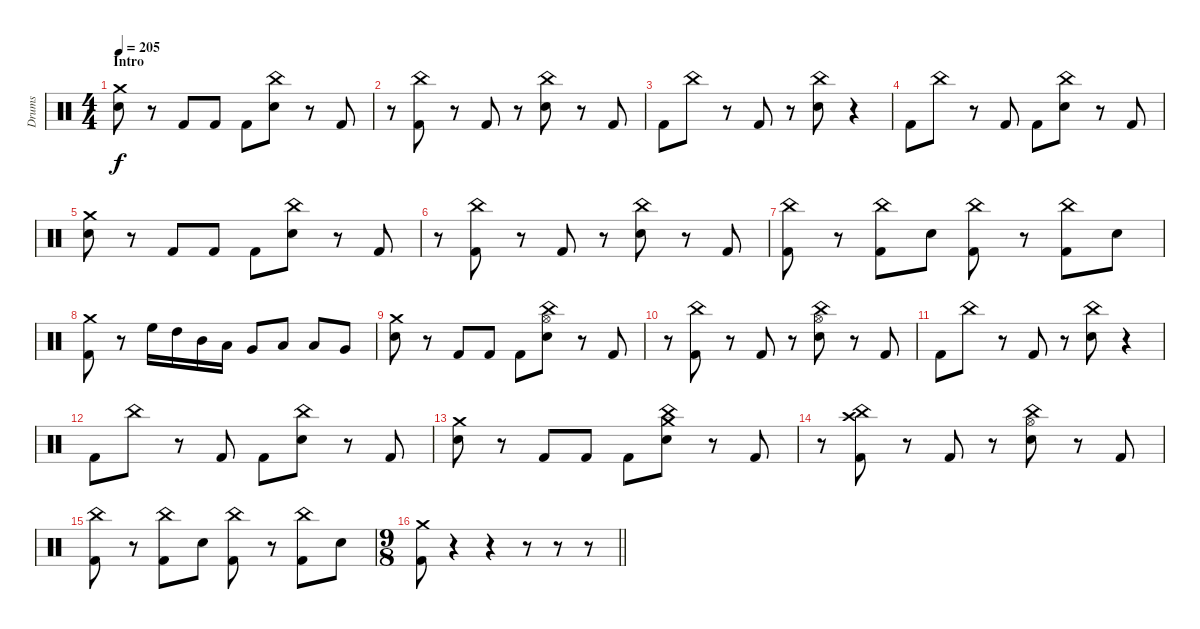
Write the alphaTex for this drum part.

\track ("Drums" "Drums") {instrument percussion}
\staff {score}
\articulation defaults
\ts (4 4)
\section ("" "Intro")
\tempo 205
\clef neutral
\ks c
("Crash medium (hit)" "Electric Snare (hit)").8{dy f} r.8 "Kick (hit) 2".8 "Kick (hit) 2".8 "Kick (hit) 2".8 ("China (hit)" "Electric Snare (hit)").8 r.8 "Kick (hit) 2".8 |
r.8 ("China (hit)" "Kick (hit) 2").8 r.8 "Kick (hit) 2".8 r.8 ("China (hit)" "Electric Snare (hit)").8 r.8 "Kick (hit) 2".8 |
"Kick (hit) 2".8 "China (hit)".8 r.8 "Kick (hit) 2".8 r.8 ("China (hit)" "Electric Snare (hit)").8 r.4 |
"Kick (hit) 2".8 "China (hit)".8 r.8 "Kick (hit) 2".8 "Kick (hit) 2".8 ("China (hit)" "Electric Snare (hit)").8 r.8 "Kick (hit) 2".8 |
("Crash medium (hit)" "Electric Snare (hit)").8 r.8 "Kick (hit) 2".8 "Kick (hit) 2".8 "Kick (hit) 2".8 ("China (hit)" "Electric Snare (hit)").8 r.8 "Kick (hit) 2".8 |
r.8 ("China (hit)" "Kick (hit) 2").8 r.8 "Kick (hit) 2".8 r.8 ("China (hit)" "Electric Snare (hit)").8 r.8 "Kick (hit) 2".8 |
("China (hit)" "Kick (hit) 2").8 r.8 ("China (hit)" "Kick (hit) 2").8 "Electric Snare (hit)".8 ("China (hit)" "Kick (hit) 2").8 r.8 ("China (hit)" "Kick (hit) 2").8 "Electric Snare (hit)".8 |
("Crash medium (hit)" "Kick (hit) 2").8 r.8 "High Floor Tom (hit)".16 "High Tom (hit)".16 "Mid Tom (hit)".16 "Low Tom (hit)".16 "Very Low Tom (hit)".8 "Low Floor Tom (hit)".8 "Low Tom (hit)".8 "Very Low Tom (hit)".8 |
("Crash medium (hit)" "Electric Snare (hit)").8 r.8 "Kick (hit) 2".8 "Kick (hit) 2".8 "Kick (hit) 2".8 ("China (hit)" "Hi-Hat (open)" "Electric Snare (hit)").8 r.8 "Kick (hit) 2".8 |
r.8 ("China (hit)" "Kick (hit) 2").8 r.8 "Kick (hit) 2".8 r.8 ("China (hit)" "Hi-Hat (open)" "Electric Snare (hit)").8 r.8 "Kick (hit) 2".8 |
"Kick (hit) 2".8 "China (hit)".8 r.8 "Kick (hit) 2".8 r.8 ("China (hit)" "Electric Snare (hit)").8 r.4 |
"Kick (hit) 2".8 "China (hit)".8 r.8 "Kick (hit) 2".8 "Kick (hit) 2".8 ("China (hit)" "Electric Snare (hit)").8 r.8 "Kick (hit) 2".8 |
("Crash medium (hit)" "Electric Snare (hit)").8 r.8 "Kick (hit) 2".8 "Kick (hit) 2".8 "Kick (hit) 2".8 ("China (hit)" "Crash medium (hit)" "Electric Snare (hit)").8 r.8 "Kick (hit) 2".8 |
r.8 ("China (hit)" "Crash high (hit)" "Kick (hit) 2").8 r.8 "Kick (hit) 2".8 r.8 ("China (hit)" "Hi-Hat (open)" "Electric Snare (hit)").8 r.8 "Kick (hit) 2".8 |
("China (hit)" "Kick (hit) 2").8 r.8 ("China (hit)" "Kick (hit) 2").8 "Electric Snare (hit)".8 ("China (hit)" "Kick (hit) 2").8 r.8 ("China (hit)" "Kick (hit) 2").8 "Electric Snare (hit)".8 |
\ts (9 8)
\barLineRight lightlight
("Crash medium (hit)" "Kick (hit) 2").8 r.4 r.4 r.8 r.8 r.8
